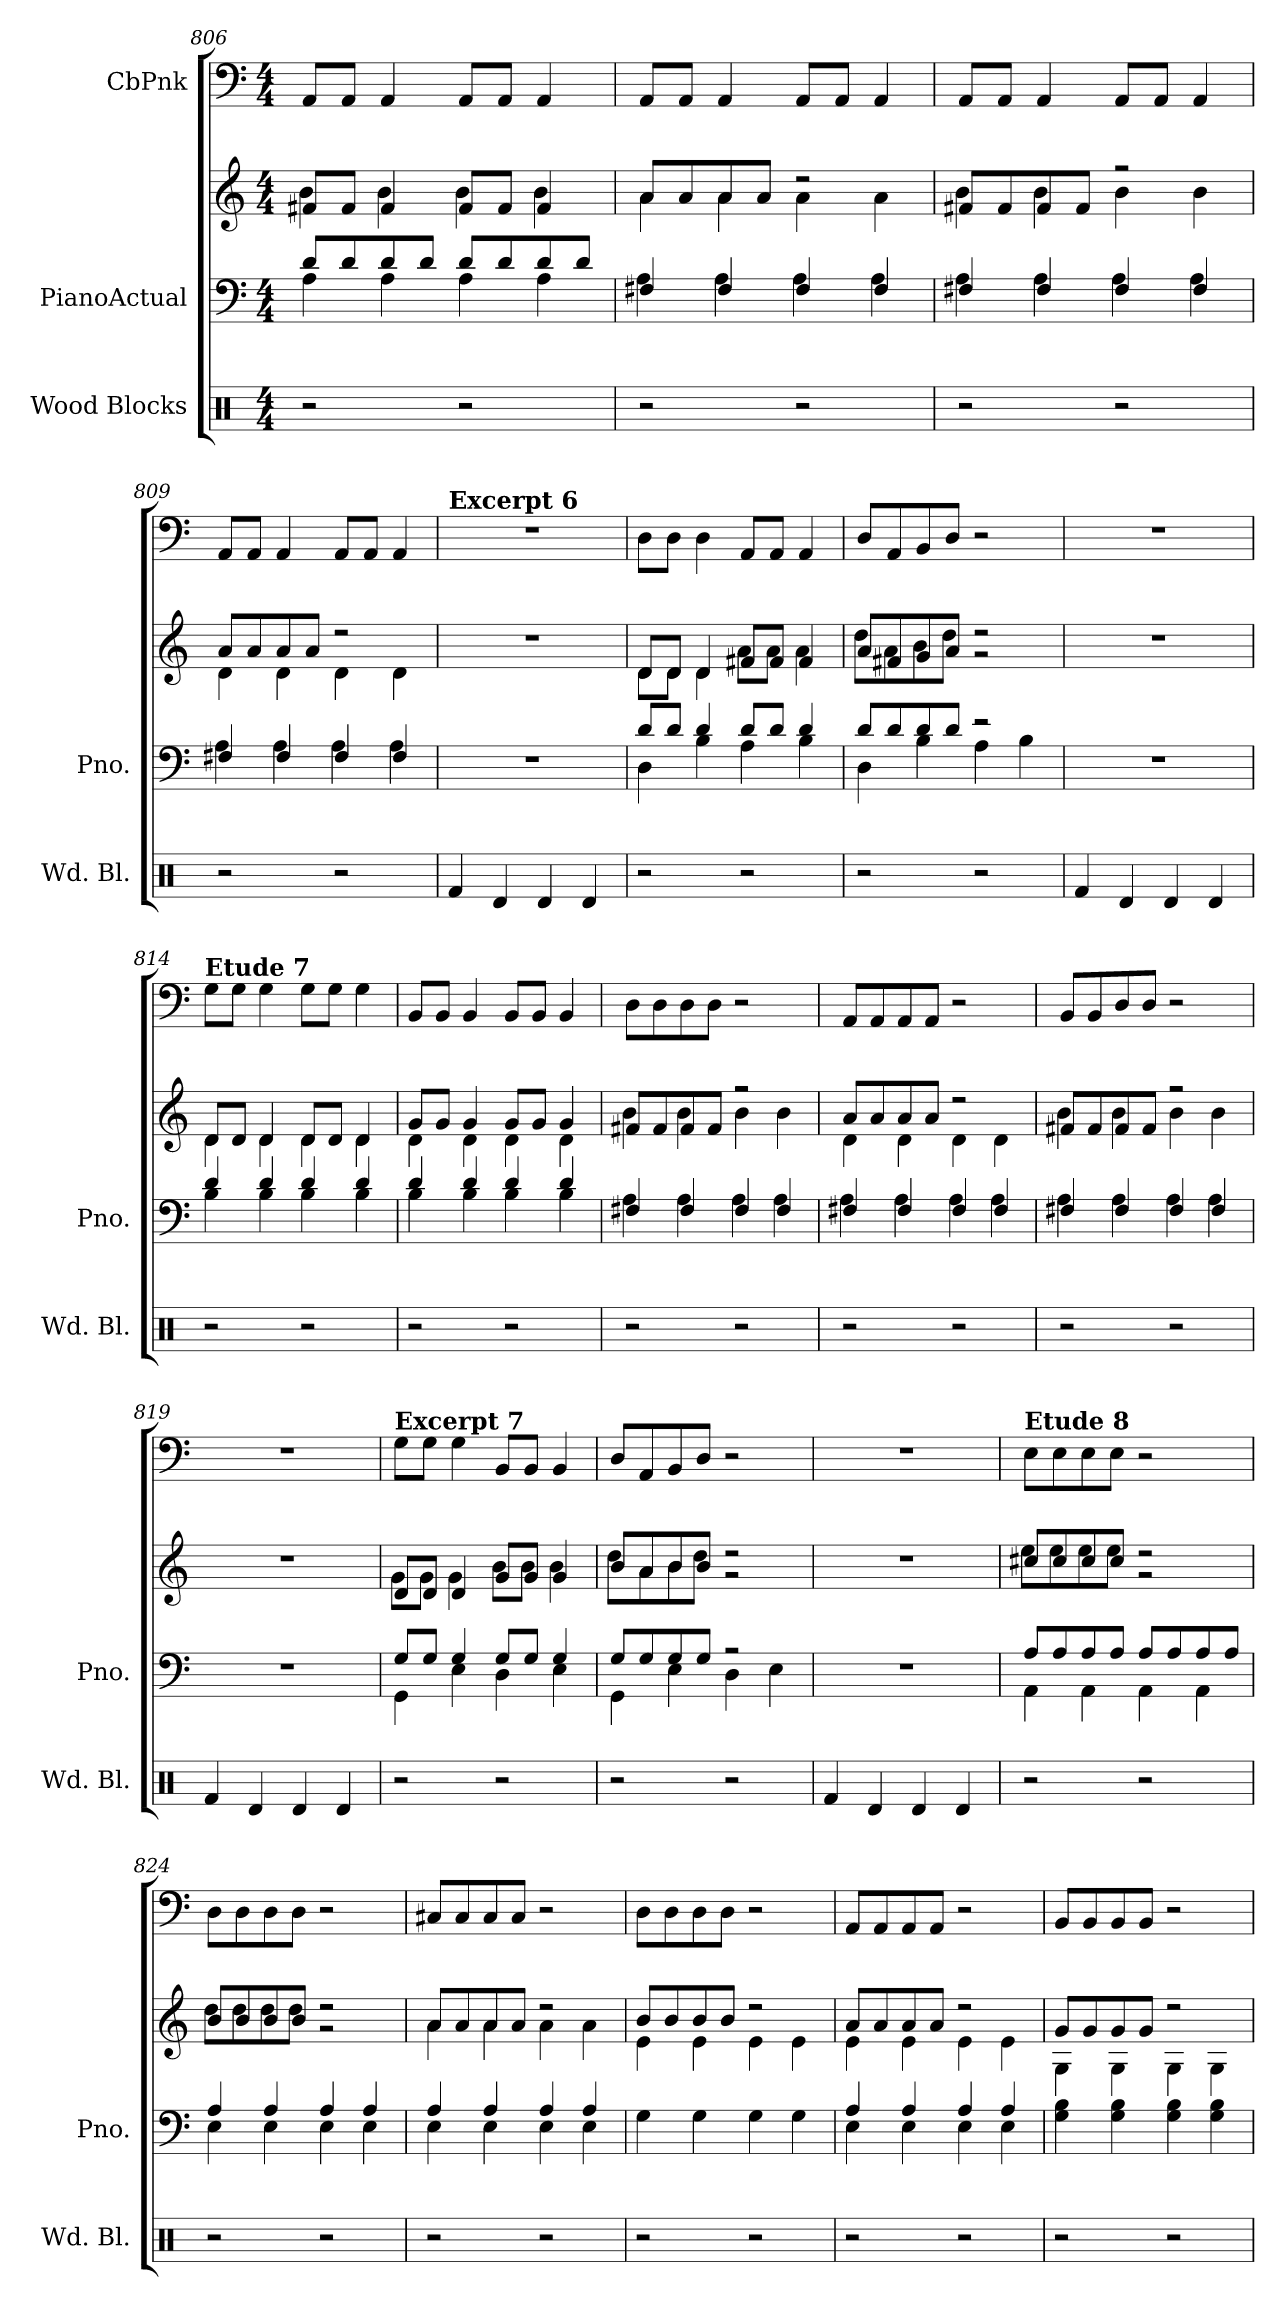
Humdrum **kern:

**kern	**kern	**kern	**kern
*part3	*part2	*part2	*part1
*staff4	*staff3	*staff2	*staff1
*I"Wood Blocks	*I"PianoActual	*	*I"CbPnk
*I'Wd. Bl.	*I'Pno.	*	*
*clefX	*clefF4	*clefG2	*clefF4
*k[]	*k[]	*k[]	*k[]
*M4/4	*M4/4	*M4/4	*M4/4
=806	=806	=806	=806
*	*^	*^	*
2r	8d/L	4A\	8f#X/L	4b\	8AA/L
.	8d/	.	8f#/J	.	8AA/J
.	8d/	4A\	4f#/	4b\	4AA/
.	8d/J	.	.	.	.
2r	8d/L	4A\	8f#/L	4b\	8AA/L
.	8d/	.	8f#/J	.	8AA/J
.	8d/	4A\	4f#/	4b\	4AA/
.	8d/J	.	.	.	.
=807	=807	=807	=807	=807	=807
2r	4F#X/	4A\	8a/L	4a\	8AA/L
.	.	.	8a/	.	8AA/J
.	4F#/	4A\	8a/	4a\	4AA/
.	.	.	8a/J	.	.
2r	4F#/	4A\	2r	4a\	8AA/L
.	.	.	.	.	8AA/J
.	4F#/	4A\	.	4a\	4AA/
=808	=808	=808	=808	=808	=808
2r	4F#X/	4A\	8f#X/L	4b\	8AA/L
.	.	.	8f#/	.	8AA/J
.	4F#/	4A\	8f#/	4b\	4AA/
.	.	.	8f#/J	.	.
2r	4F#/	4A\	2r	4b\	8AA/L
.	.	.	.	.	8AA/J
.	4F#/	4A\	.	4b\	4AA/
!!LO:PB:g=z
=809	=809	=809	=809	=809	=809
2r	4F#X/	4A\	8a/L	4d\	8AA/L
.	.	.	8a/	.	8AA/J
.	4F#/	4A\	8a/	4d\	4AA/
.	.	.	8a/J	.	.
2r	4F#/	4A\	2r	4d\	8AA/L
.	.	.	.	.	8AA/J
.	4F#/	4A\	.	4d\	4AA/
=810	=810	=810	=810	=810	=810
!	!	!	!	!	!LO:TX:a:B:t=Excerpt 6
*	*v	*v	*	*	*
*	*	*v	*v	*
4Rf/	1r	1r	1r
4Rd/	.	.	.
4Rd/	.	.	.
4Rd/	.	.	.
=811	=811	=811	=811
*	*^	*^	*
2r	8d/L	4D\	8d/L	8d\L	8D\L
.	8d/J	.	8d/J	8d\J	8D\J
.	4d/	4B\	4d/	4d\	4D\
2r	8d/L	4A\	8f#X/L	8a\L	8AA/L
.	8d/J	.	8f#/J	8a\J	8AA/J
.	4d/	4B\	4f#/	4a\	4AA/
=812	=812	=812	=812	=812	=812
2r	8d/L	4D\	8a/L	8dd\L	8D/L
.	8d/	.	8f#X/	8a\	8AA/
.	8d/	4B\	8g/	8b\	8BB/
.	8d/J	.	8a/J	8dd\J	8D/J
2r	2r	4A\	2r	2r	2r
.	.	4B\	.	.	.
*	*v	*v	*	*	*
*	*	*v	*v	*
=813	=813	=813	=813
4Rf/	1r	1r	1r
4Rd/	.	.	.
4Rd/	.	.	.
4Rd/	.	.	.
=814	=814	=814	=814
*	*^	*^	*
!	!	!	!	!	!LO:TX:a:B:t=Etude 7
2r	4d/	4B\	8d/L	4d\	8G\L
.	.	.	8d/J	.	8G\J
.	4d/	4B\	4d/	4d\	4G\
2r	4d/	4B\	8d/L	4d\	8G\L
.	.	.	8d/J	.	8G\J
.	4d/	4B\	4d/	4d\	4G\
!!LO:LB:g=z
=815	=815	=815	=815	=815	=815
2r	4d/	4B\	8g/L	4d\	8BB/L
.	.	.	8g/J	.	8BB/J
.	4d/	4B\	4g/	4d\	4BB/
2r	4d/	4B\	8g/L	4d\	8BB/L
.	.	.	8g/J	.	8BB/J
.	4d/	4B\	4g/	4d\	4BB/
=816	=816	=816	=816	=816	=816
2r	4F#X/	4A\	8f#X/L	4b\	8D\L
.	.	.	8f#/	.	8D\
.	4F#/	4A\	8f#/	4b\	8D\
.	.	.	8f#/J	.	8D\J
2r	4F#/	4A\	2r	4b\	2r
.	4F#/	4A\	.	4b\	.
=817	=817	=817	=817	=817	=817
2r	4F#X/	4A\	8a/L	4d\	8AA/L
.	.	.	8a/	.	8AA/
.	4F#/	4A\	8a/	4d\	8AA/
.	.	.	8a/J	.	8AA/J
2r	4F#/	4A\	2r	4d\	2r
.	4F#/	4A\	.	4d\	.
=818	=818	=818	=818	=818	=818
2r	4F#X/	4A\	8f#X/L	4b\	8BB/L
.	.	.	8f#/	.	8BB/
.	4F#/	4A\	8f#/	4b\	8D/
.	.	.	8f#/J	.	8D/J
2r	4F#/	4A\	2r	4b\	2r
.	4F#/	4A\	.	4b\	.
*	*v	*v	*	*	*
*	*	*v	*v	*
!!LO:LB:g=z
=819	=819	=819	=819
4Rf/	1r	1r	1r
4Rd/	.	.	.
4Rd/	.	.	.
4Rd/	.	.	.
=820	=820	=820	=820
*	*^	*^	*
!	!	!	!	!	!LO:TX:a:B:t=Excerpt 7
2r	8G/L	4GG\	8d/L	8g\L	8G\L
.	8G/J	.	8d/J	8g\J	8G\J
.	4G/	4E\	4d/	4g\	4G\
2r	8G/L	4D\	8g/L	8b\L	8BB/L
.	8G/J	.	8g/J	8b\J	8BB/J
.	4G/	4E\	4g/	4b\	4BB/
=821	=821	=821	=821	=821	=821
2r	8G/L	4GG\	8b/L	8dd\L	8D/L
.	8G/	.	8a/	8a\	8AA/
.	8G/	4E\	8b/	8b\	8BB/
.	8G/J	.	8b/J	8dd\J	8D/J
2r	2r	4D\	2r	2r	2r
.	.	4E\	.	.	.
*	*v	*v	*	*	*
*	*	*v	*v	*
=822	=822	=822	=822
4Rf/	1r	1r	1r
4Rd/	.	.	.
4Rd/	.	.	.
4Rd/	.	.	.
=823	=823	=823	=823
*	*^	*^	*
!	!	!	!	!	!LO:TX:a:B:t=Etude 8
2r	8A/L	4AA\	8cc#X/L	8ee\L	8E\L
.	8A/	.	8cc#/	8ee\	8E\
.	8A/	4AA\	8cc#/	8ee\	8E\
.	8A/J	.	8cc#/J	8ee\J	8E\J
2r	8A/L	4AA\	2r	2r	2r
.	8A/	.	.	.	.
.	8A/	4AA\	.	.	.
.	8A/J	.	.	.	.
=824	=824	=824	=824	=824	=824
2r	4A/	4E\	8b/L	8dd\L	8D\L
.	.	.	8b/	8dd\	8D\
.	4A/	4E\	8b/	8dd\	8D\
.	.	.	8b/J	8dd\J	8D\J
2r	4A/	4E\	2r	2r	2r
.	4A/	4E\	.	.	.
!!LO:LB:g=z
=825	=825	=825	=825	=825	=825
2r	4A/	4E\	8a/L	4a\	8C#X/L
.	.	.	8a/	.	8C#/
.	4A/	4E\	8a/	4a\	8C#/
.	.	.	8a/J	.	8C#/J
2r	4A/	4E\	2r	4a\	2r
.	4A/	4E\	.	4a\	.
*	*v	*v	*	*	*
=826	=826	=826	=826	=826
2r	4G\	8b/L	4e\	8D\L
.	.	8b/	.	8D\
.	4G\	8b/	4e\	8D\
.	.	8b/J	.	8D\J
2r	4G\	2r	4e\	2r
.	4G\	.	4e\	.
=827	=827	=827	=827	=827
*	*^	*	*	*
2r	4A/	4E\	8a/L	4e\	8AA/L
.	.	.	8a/	.	8AA/
.	4A/	4E\	8a/	4e\	8AA/
.	.	.	8a/J	.	8AA/J
2r	4A/	4E\	2r	4e\	2r
.	4A/	4E\	.	4e\	.
*	*v	*v	*	*	*
=828	=828	=828	=828	=828
2r	4G\ 4B\	8g/L	4G\	8BB/L
.	.	8g/	.	8BB/
.	4G\ 4B\	8g/	4G\	8BB/
.	.	8g/J	.	8BB/J
2r	4G\ 4B\	2r	4G\	2r
.	4G\ 4B\	.	4G\	.
*	*	*v	*v	*
=	=	=	=
*-	*-	*-	*-
